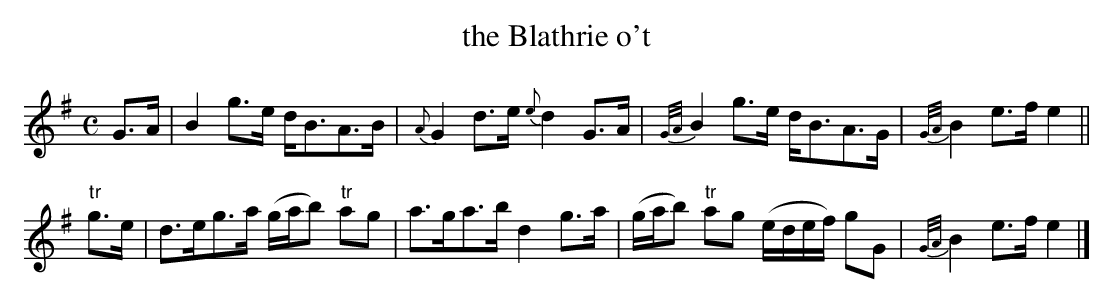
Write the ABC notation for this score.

X:1
T:the Blathrie o't
M:C
K:G
G>A|\
B2g>e d<BA>B| {A}G2d>e {e}d2G>A| \
{G/A/}B2g>e d<BA>G| {G/A/}B2e>fe2||
"tr"g>e|\
d>eg>a (g/a/b) "tr"ag| a>ga>b d2g>a|\
(g/a/b) "tr"ag (e/d/e/f/) gG| {G/A/}B2 e>f e2|]
